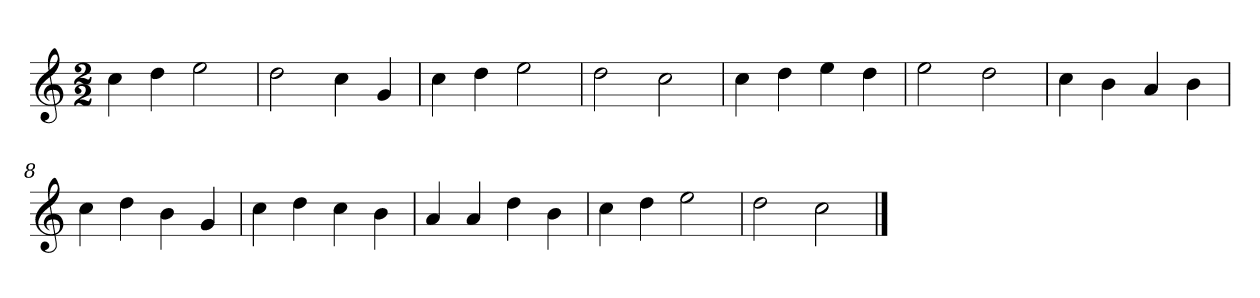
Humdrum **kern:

**kern
*part1
*staff1
*k[]
*M2/2
*MM120
=1
4cc
4dd
2ee
=2
2dd
4cc
4g
=3
4cc
4dd
2ee
=4
2dd
2cc
=5
4cc
4dd
4ee
4dd
=6
2ee
2dd
=7
4cc
4b
4a
4b
=8
4cc
4dd
4b
4g
=9
4cc
4dd
4cc
4b
=10
4a
4a
4dd
4b
=11
4cc
4dd
2ee
=12
2dd
2cc
==
*-
